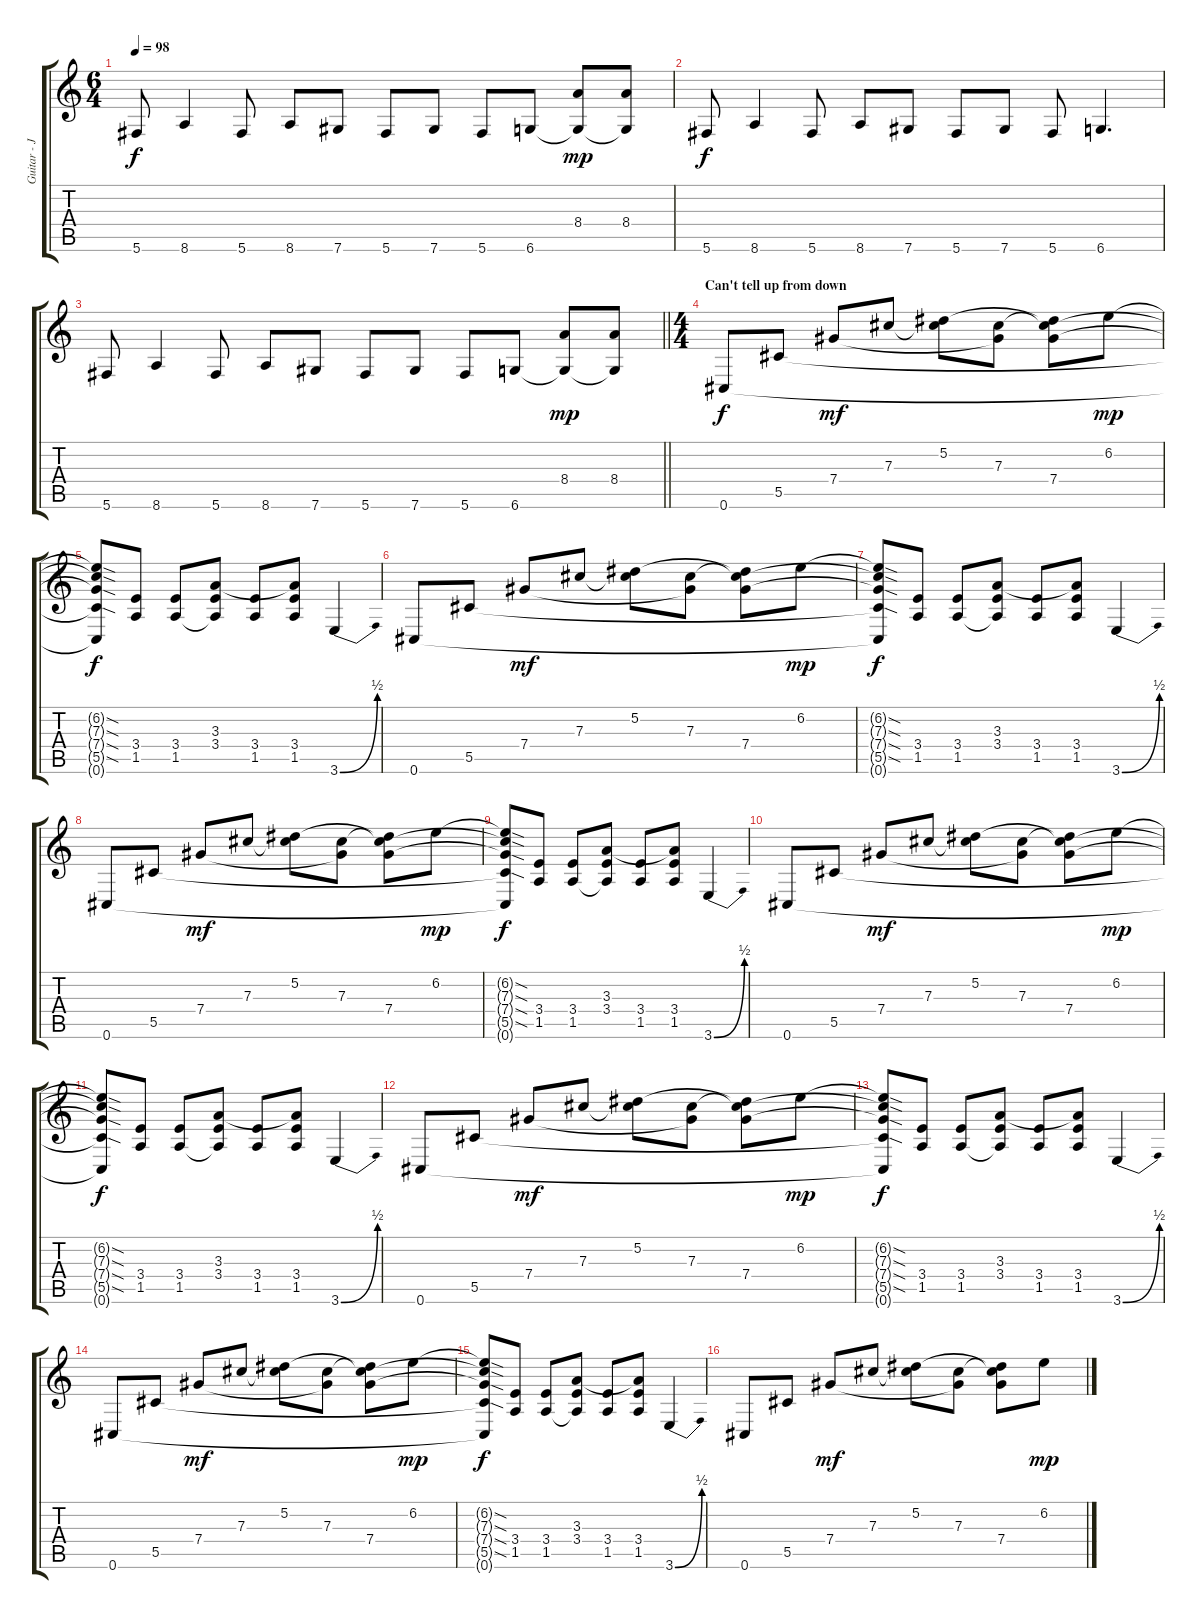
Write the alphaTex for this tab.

\track ("Guitar - Jerry Cantrell" "Guitar - J") {instrument distortionguitar}
\staff {score tabs}
\tuning (Eb4 Bb3 Gb3 Db3 Ab2 Db2) {hide}
\ts (6 4)
\tempo 98
\clef g2
\ks c
5.6.8{dy f} 8.6.4 5.6.8 8.6.8 7.6.8 5.6.8 7.6.8 5.6.8 6.6.8 (8.4 6.6{t}).8{dy mp} (8.4 6.6{t}).8 |
5.6.8{dy f} 8.6.4 5.6.8 8.6.8 7.6.8 5.6.8 7.6.8 5.6.8 6.6.4{d} |
\barLineRight lightlight
5.6.8 8.6.4 5.6.8 8.6.8 7.6.8 5.6.8 7.6.8 5.6.8 6.6.8 (8.4 6.6{t}).8{dy mp} (8.4 6.6{t}).8 |
\ts (4 4)
\section ("" "Can't tell up from down")
0.6.8{dy f volume 13} 5.5.8 7.4.8{dy mf} 7.3.8 (5.2 7.3{t}).8 (7.3 7.4{t}).8 (5.2{t} 7.3{t} 7.4).8 6.2.8{dy mp} |
(6.2{sod t} 7.3{sod t} 7.4{sod t} 5.5{sod t} 0.6{t}).8{dy f} (3.4 1.5).8 (3.4 1.5).8 (3.3 3.4 1.5{t}).8 (3.4 1.5).8 (3.3{t} 3.4 1.5).8 3.6{be (bend 0 0 60 2)}.4 |
0.6.8 5.5.8 7.4.8{dy mf} 7.3.8 (5.2 7.3{t}).8 (7.3 7.4{t}).8 (5.2{t} 7.3{t} 7.4).8 6.2.8{dy mp} |
(6.2{sod t} 7.3{sod t} 7.4{sod t} 5.5{sod t} 0.6{t}).8{dy f} (3.4 1.5).8 (3.4 1.5).8 (3.3 3.4 1.5{t}).8 (3.4 1.5).8 (3.3{t} 3.4 1.5).8 3.6{be (bend 0 0 60 2)}.4 |
0.6.8 5.5.8 7.4.8{dy mf} 7.3.8 (5.2 7.3{t}).8 (7.3 7.4{t}).8 (5.2{t} 7.3{t} 7.4).8 6.2.8{dy mp} |
(6.2{sod t} 7.3{sod t} 7.4{sod t} 5.5{sod t} 0.6{t}).8{dy f} (3.4 1.5).8 (3.4 1.5).8 (3.3 3.4 1.5{t}).8 (3.4 1.5).8 (3.3{t} 3.4 1.5).8 3.6{be (bend 0 0 60 2)}.4 |
0.6.8 5.5.8 7.4.8{dy mf} 7.3.8 (5.2 7.3{t}).8 (7.3 7.4{t}).8 (5.2{t} 7.3{t} 7.4).8 6.2.8{dy mp} |
(6.2{sod t} 7.3{sod t} 7.4{sod t} 5.5{sod t} 0.6{t}).8{dy f} (3.4 1.5).8 (3.4 1.5).8 (3.3 3.4 1.5{t}).8 (3.4 1.5).8 (3.3{t} 3.4 1.5).8 3.6{be (bend 0 0 60 2)}.4 |
0.6.8 5.5.8 7.4.8{dy mf} 7.3.8 (5.2 7.3{t}).8 (7.3 7.4{t}).8 (5.2{t} 7.3{t} 7.4).8 6.2.8{dy mp} |
(6.2{sod t} 7.3{sod t} 7.4{sod t} 5.5{sod t} 0.6{t}).8{dy f} (3.4 1.5).8 (3.4 1.5).8 (3.3 3.4 1.5{t}).8 (3.4 1.5).8 (3.3{t} 3.4 1.5).8 3.6{be (bend 0 0 60 2)}.4 |
0.6.8 5.5.8 7.4.8{dy mf} 7.3.8 (5.2 7.3{t}).8 (7.3 7.4{t}).8 (5.2{t} 7.3{t} 7.4).8 6.2.8{dy mp} |
(6.2{sod t} 7.3{sod t} 7.4{sod t} 5.5{sod t} 0.6{t}).8{dy f} (3.4 1.5).8 (3.4 1.5).8 (3.3 3.4 1.5{t}).8 (3.4 1.5).8 (3.3{t} 3.4 1.5).8 3.6{be (bend 0 0 60 2)}.4 |
0.6.8 5.5.8 7.4.8{dy mf} 7.3.8 (5.2 7.3{t}).8 (7.3 7.4{t}).8 (5.2{t} 7.3{t} 7.4).8 6.2.8{dy mp}
